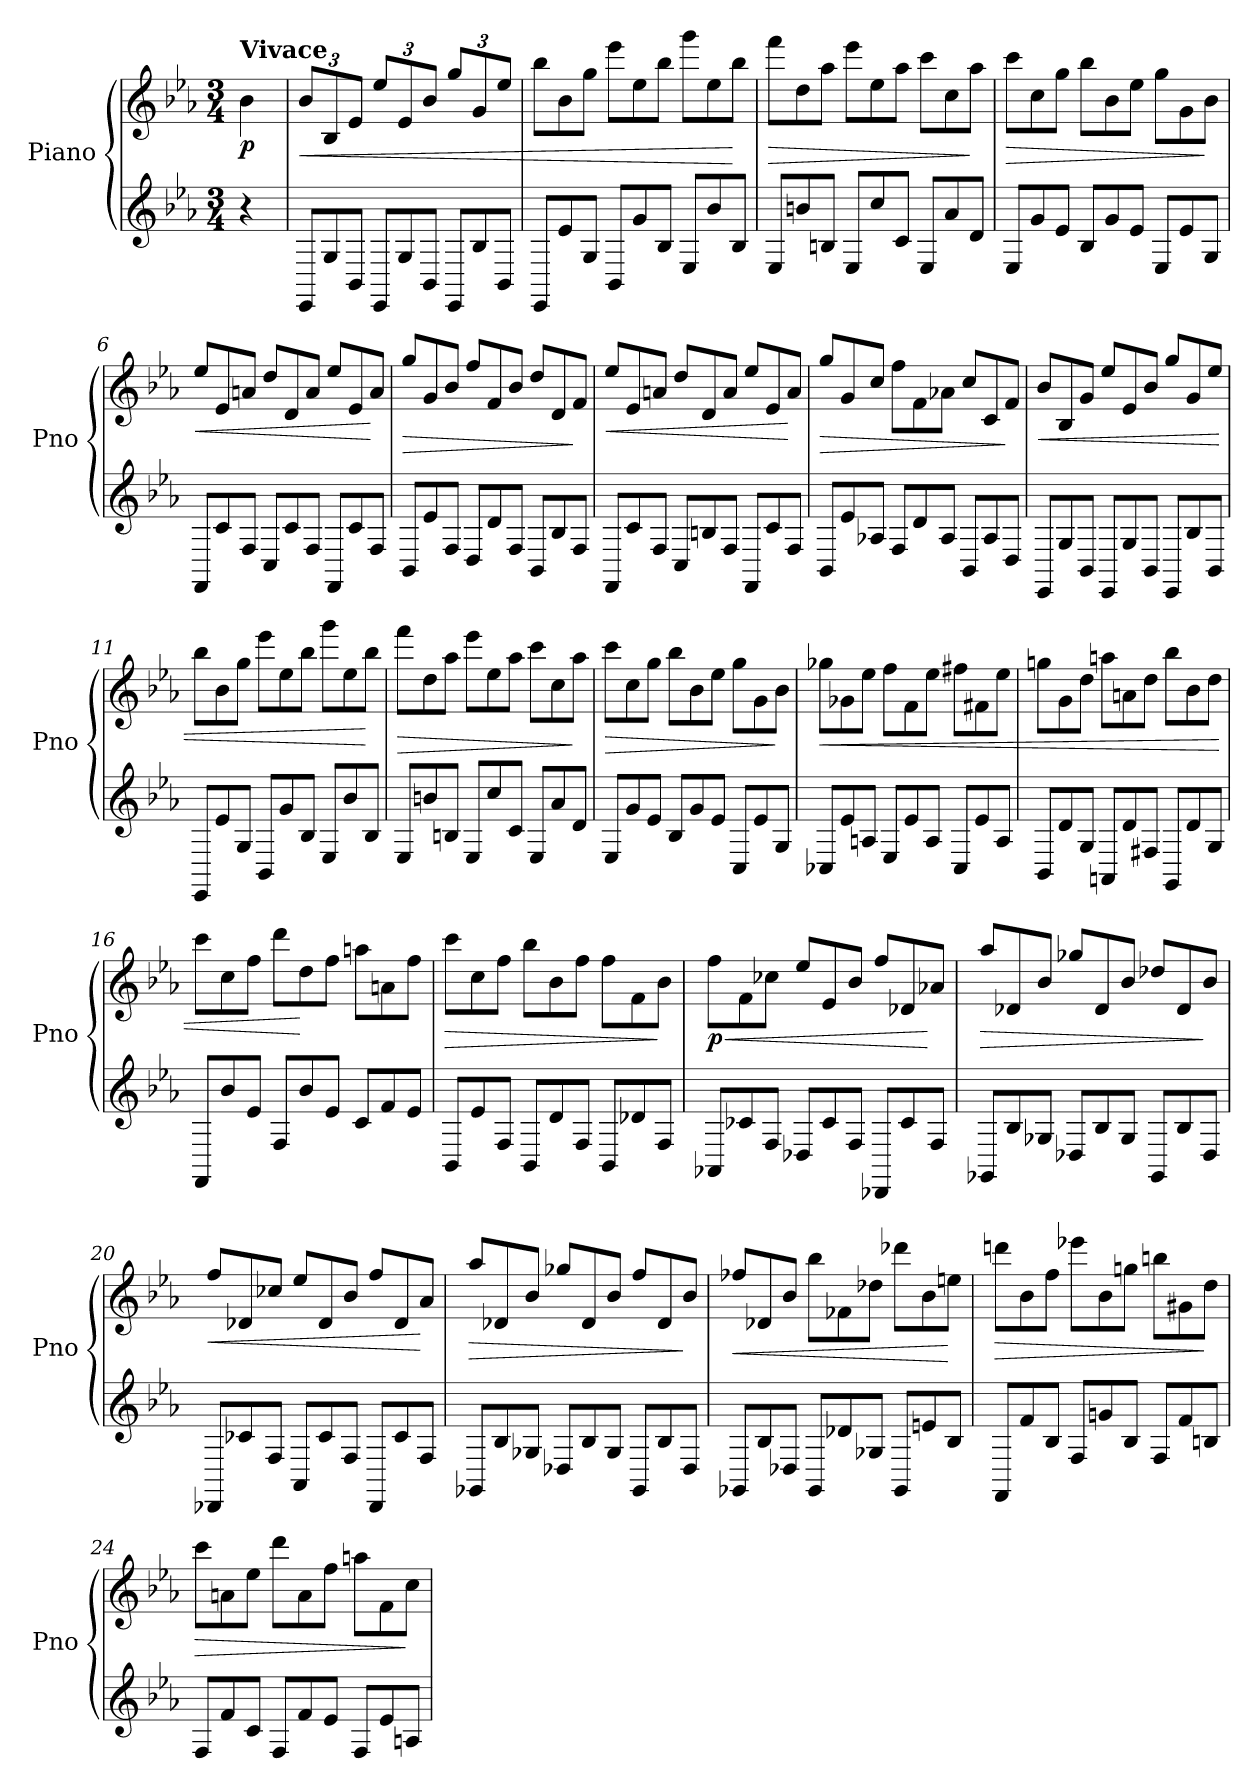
**kern	**kern	**dynam
*part1	*part1	*part1
*staff2	*staff1	*staff1/2
*I"Piano	*	*
*I'Pno	*	*
*clefG2	*clefG2	*
*k[b-e-a-]	*k[b-e-a-]	*
*M3/4	*M3/4	*
=1	=1	=1
!	!LO:TX:a:B:t=Vivace	!
!	!	!LO:DY:b
4r	4b-\	p
=2	=2	=2
*Xtuplet	*Xbrackettup	*
!	!	!LO:HP:b
12EE-/L	12b-/L	<
12G/	12B-/	.
12BB-/J	12e-/J	.
12EE-/L	12ee-/L	.
12G/	12e-/	.
12BB-/J	12b-/J	.
12EE-/L	12gg/L	.
12B-/	12g/	.
12BB-/J	12ee-/J	.
=3	=3	=3
*	*Xtuplet	*
12EE-/L	12bb-\L	.
12e-/	12b-\	.
12G/J	12gg\J	.
12BB-/L	12eee-\L	.
12g/	12ee-\	.
12B-/J	12bb-\J	.
12E-/L	12ggg\L	.
12b-/	12ee-\	.
12B-/J	12bb-\J	[
=4	=4	=4
!	!	!LO:HP:b
12E-/L	12fff\L	>
12bn/	12dd\	.
12Bn/J	12aa-\J	.
12E-/L	12eee-\L	.
12cc/	12ee-\	.
12c/J	12aa-\J	.
12E-/L	12ccc\L	.
12a-/	12cc\	.
12d/J	12aa-\J	]
!!LO:LB:g=z
=5	=5	=5
!	!	!LO:HP:b
12E-/L	12ccc\L	>
12g/	12cc\	.
12e-/J	12gg\J	.
12B-/L	12bb-\L	.
12g/	12b-\	.
12e-/J	12ee-\J	.
12E-/L	12gg\L	.
12e-/	12g\	.
12G/J	12b-\J	]
=6	=6	=6
!	!	!LO:HP:b
12FF/L	12ee-/L	<
12c/	12e-/	.
12F/J	12an/J	.
12C/L	12dd/L	.
12c/	12d/	.
12F/J	12a/J	.
12FF/L	12ee-/L	.
12c/	12e-/	.
12F/J	12a/J	[
=7	=7	=7
!	!	!LO:HP:b
12BB-/L	12gg/L	>
12e-/	12g/	.
12F/J	12b-/J	.
12D/L	12ff/L	.
12d/	12f/	.
12F/J	12b-/J	.
12BB-/L	12dd/L	.
12B-/	12d/	.
12F/J	12f/J	]
=8	=8	=8
!	!	!LO:HP:b
12FF/L	12ee-/L	<
12c/	12e-/	.
12F/J	12an/J	.
12C/L	12dd/L	.
12Bn/	12d/	.
12F/J	12a/J	.
12FF/L	12ee-/L	.
12c/	12e-/	.
12F/J	12a/J	[
!!LO:LB:g=z
=9	=9	=9
!	!	!LO:HP:b
12BB-/L	12gg/L	>
12e-/	12g/	.
12A-X/J	12cc/J	.
12F/L	12ff\L	.
12d/	12f\	.
12A-/J	12a-X\J	.
12BB-/L	12cc/L	.
12A-/	12c/	.
12D/J	12f/J	]
=10	=10	=10
!	!	!LO:HP:b
12EE-/L	12b-/L	<
12G/	12B-/	.
12BB-/J	12g/J	.
12EE-/L	12ee-/L	.
12G/	12e-/	.
12BB-/J	12b-/J	.
12EE-/L	12gg/L	.
12B-/	12g/	.
12BB-/J	12ee-/J	.
=11	=11	=11
12EE-/L	12bb-\L	.
12e-/	12b-\	.
12G/J	12gg\J	.
12BB-/L	12eee-\L	.
12g/	12ee-\	.
12B-/J	12bb-\J	.
12E-/L	12ggg\L	.
12b-/	12ee-\	.
12B-/J	12bb-\J	[
=12	=12	=12
!	!	!LO:HP:b
12E-/L	12fff\L	>
12bn/	12dd\	.
12Bn/J	12aa-\J	.
12E-/L	12eee-\L	.
12cc/	12ee-\	.
12c/J	12aa-\J	.
12E-/L	12ccc\L	.
12a-/	12cc\	.
12d/J	12aa-\J	]
!!LO:LB:g=z
=13	=13	=13
!	!	!LO:HP:b
12E-/L	12ccc\L	>
12g/	12cc\	.
12e-/J	12gg\J	.
12B-/L	12bb-\L	.
12g/	12b-\	.
12e-/J	12ee-\J	.
12C/L	12gg\L	.
12e-/	12g\	.
12G/J	12b-\J	]
=14	=14	=14
!	!	!LO:HP:b
12C-X/L	12gg-X\L	<
12e-/	12g-X\	.
12An/J	12ee-\J	.
12E-/L	12ff\L	.
12e-/	12f\	.
12A/J	12ee-\J	.
12C-/L	12ff#X\L	.
12e-/	12f#X\	.
12A/J	12ee-\J	.
=15	=15	=15
12BB-/L	12ggn\L	.
12d/	12g\	.
12G/J	12dd\J	.
12AAn/L	12aan\L	.
12d/	12an\	.
12F#X/J	12dd\J	.
12GG/L	12bb-\L	.
12d/	12b-\	.
12G/J	12dd\J	.
=16	=16	=16
12FF/L	12ccc\L	.
12b-/	12cc\	.
12e-/J	12ff\J	.
12F/L	12ddd\L	.
12b-/	12dd\	[
12e-/J	12ff\J	.
12c/L	12aan\L	.
12f/	12an\	.
12e-/J	12ff\J	.
!!LO:LB:g=z
=17	=17	=17
!	!	!LO:HP:b
12BB-/L	12ccc\L	>
12e-/	12cc\	.
12F/J	12ff\J	.
12BB-/L	12bb-\L	.
12d/	12b-\	.
12F/J	12ff\J	.
12BB-/L	12ff\L	.
12d-X/	12f\	.
12F/J	12b-\J	]
=18	=18	=18
!	!	!LO:HP:b
!	!	!LO:DY:n=1:b
12AA-X/L	12ff\L	< p
12c-X/	12f\	.
12F/J	12cc-X\J	.
12D-X/L	12ee-/L	.
12c-/	12e-/	.
12F/J	12b-/J	.
12DD-X/L	12ff/L	.
12c-/	12d-X/	.
12F/J	12a-X/J	[
=19	=19	=19
!	!	!LO:HP:b
12GG-X/L	12aa-/L	>
12B-/	12d-X/	.
12G-X/J	12b-/J	.
12D-X/L	12gg-X/L	.
12B-/	12d-/	.
12G-/J	12b-/J	.
12GG-/L	12dd-X/L	.
12B-/	12d-/	.
12D-/J	12b-/J	]
!!LO:PB:g=z
=20	=20	=20
!	!	!LO:HP:b
12DD-X/L	12ff/L	<
12c-X/	12d-X/	.
12F/J	12cc-X/J	.
12AA-/L	12ee-/L	.
12c-/	12d-/	.
12F/J	12b-/J	.
12DD-/L	12ff/L	.
12c-/	12d-/	.
12F/J	12a-/J	[
=21	=21	=21
!	!	!LO:HP:b
12GG-X/L	12aa-/L	>
12B-/	12d-X/	.
12G-X/J	12b-/J	.
12D-X/L	12gg-X/L	.
12B-/	12d-/	.
12G-/J	12b-/J	.
12GG-/L	12ff/L	.
12B-/	12d-/	.
12D-/J	12b-/J	]
=22	=22	=22
!	!	!LO:HP:b
12GG-X/L	12ff-X/L	<
12B-/	12d-X/	.
12D-X/J	12b-/J	.
12GG-/L	12bb-\L	.
12d-X/	12f-X\	.
12G-X/J	12dd-X\J	.
12GG-/L	12ddd-X\L	.
12en/	12b-\	.
12B-/J	12een\J	[
!!LO:LB:g=z
=23	=23	=23
!	!	!LO:HP:b
12FF/L	12dddn\L	>
12f/	12b-\	.
12B-/J	12ff\J	.
12F/L	12eee-X\L	.
12gn/	12b-\	.
12B-/J	12ggn\J	.
12F/L	12bbn\L	.
12f/	12g#X\	.
12Bn/J	12dd\J	]
=24	=24	=24
!	!	!LO:HP:b
12F/L	12ccc\L	>
12f/	12an\	.
12c/J	12ee-\J	.
12F/L	12ddd\L	.
12f/	12a\	.
12e-/J	12ff\J	.
12F/L	12aan\L	.
12e-/	12f\	.
12An/J	12cc\J	]
=	=	=
*-	*-	*-
